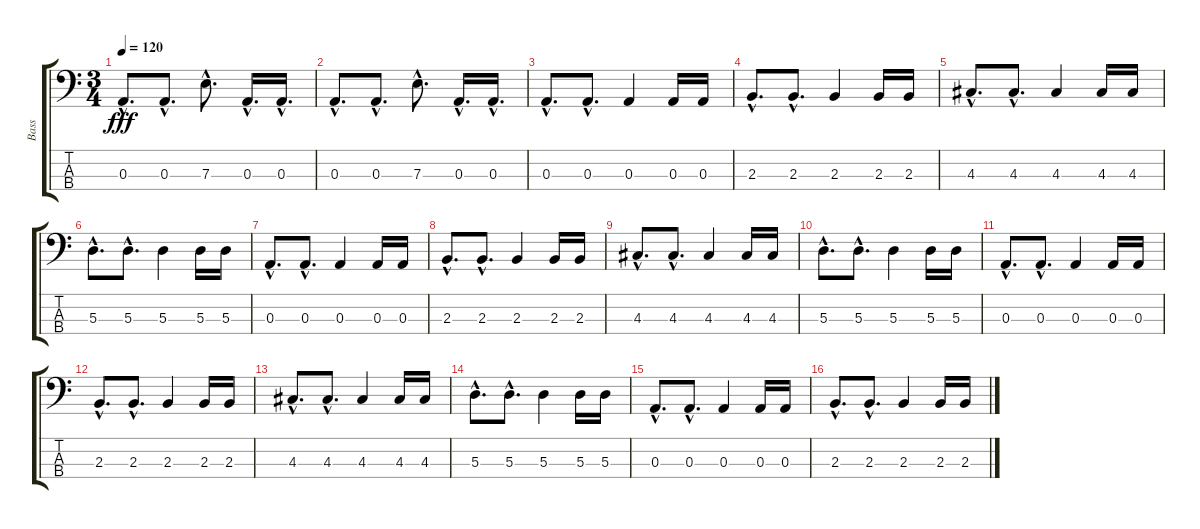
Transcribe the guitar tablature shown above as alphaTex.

\track ("Bass" "Bass") {instrument acousticbass}
\staff {score tabs}
\tuning (G2 D2 A1 E1) {hide}
\ts (3 4)
\tempo 120
\clef f4
\ks c
0.3{hac}.8{d dy fff} 0.3{hac}.8{d} 7.3{hac}.8{d} 0.3{hac}.16{d} 0.3{hac}.16{d} |
0.3{hac}.8{d} 0.3{hac}.8{d} 7.3{hac}.8{d} 0.3{hac}.16{d} 0.3{hac}.16{d} |
0.3{hac}.8{d} 0.3{hac}.8{d} 0.3.4 0.3.16 0.3.16 |
2.3{hac}.8{d} 2.3{hac}.8{d} 2.3.4 2.3.16 2.3.16 |
4.3{hac}.8{d} 4.3{hac}.8{d} 4.3.4 4.3.16 4.3.16 |
5.3{hac}.8{d} 5.3{hac}.8{d} 5.3.4 5.3.16 5.3.16 |
0.3{hac}.8{d} 0.3{hac}.8{d} 0.3.4 0.3.16 0.3.16 |
2.3{hac}.8{d} 2.3{hac}.8{d} 2.3.4 2.3.16 2.3.16 |
4.3{hac}.8{d} 4.3{hac}.8{d} 4.3.4 4.3.16 4.3.16 |
5.3{hac}.8{d} 5.3{hac}.8{d} 5.3.4 5.3.16 5.3.16 |
0.3{hac}.8{d} 0.3{hac}.8{d} 0.3.4 0.3.16 0.3.16 |
2.3{hac}.8{d} 2.3{hac}.8{d} 2.3.4 2.3.16 2.3.16 |
4.3{hac}.8{d} 4.3{hac}.8{d} 4.3.4 4.3.16 4.3.16 |
5.3{hac}.8{d} 5.3{hac}.8{d} 5.3.4 5.3.16 5.3.16 |
0.3{hac}.8{d} 0.3{hac}.8{d} 0.3.4 0.3.16 0.3.16 |
2.3{hac}.8{d} 2.3{hac}.8{d} 2.3.4 2.3.16 2.3.16
